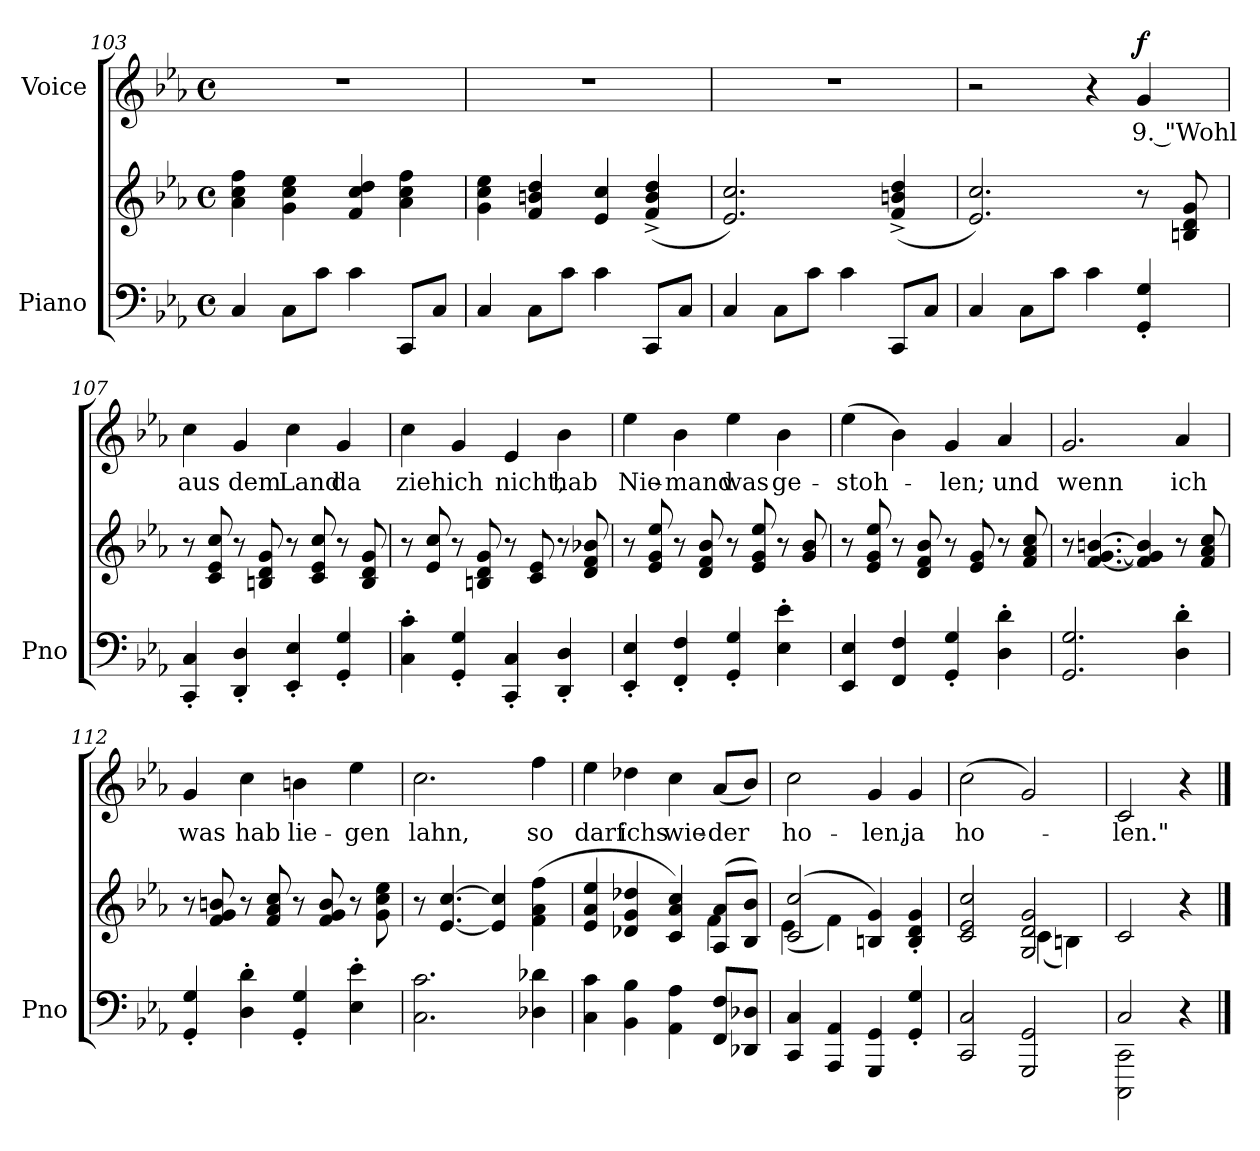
**kern	**kern	**kern	**text	**dynam
*part2	*part2	*part1	*part1	*part1
*staff3	*staff2	*staff1	*staff1	*staff1
*I"Piano	*	*I"Voice	*	*
*I'Pno	*	*	*	*
*clefF4	*clefG2	*clefG2	*	*
*k[b-e-a-]	*k[b-e-a-]	*k[b-e-a-]	*	*
*M4/4	*M4/4	*M4/4	*	*
*met(c)	*met(c)	*met(c)	*	*
=103	=103	=103	=103	=103
4C/	4a-\ 4cc\ 4ff\	1r	.	.
8C\L	4g\ 4cc\ 4ee-\	.	.	.
8c\J	.	.	.	.
4c\	4f/ 4cc/ 4dd/	.	.	.
8CC/L	4a-\ 4cc\ 4ff\	.	.	.
8C/J	.	.	.	.
=104	=104	=104	=104	=104
4C/	4g\ 4cc\ 4ee-\	1r	.	.
8C\L	4f/ 4bn/ 4dd/	.	.	.
8c\J	.	.	.	.
4c\	4e-/ 4cc/	.	.	.
8CC/L	(4f/^ 4b/^ 4dd/^	.	.	.
8C/J	.	.	.	.
!!LO:LB:g=z
=105	=105	=105	=105	=105
4C/	2.e-/ 2.cc/)	1r	.	.
8C\L	.	.	.	.
8c\J	.	.	.	.
4c\	.	.	.	.
8CC/L	(4f/^ 4bn/^ 4dd/^	.	.	.
8C/J	.	.	.	.
!!LO:LB:g=z
=106	=106	=106	=106	=106
4C/	2.e-/ 2.cc/)	2r	.	.
8C\L	.	.	.	.
8c\J	.	.	.	.
4c\	.	4r	.	.
!	!	!	!LO:LY:b	!LO:DY:b
4GG/' 4G/'	8r	4g/	9. "Wohl	f
.	8Bn/ 8d/ 8g/	.	.	.
=107	=107	=107	=107	=107
!	!	!	!LO:LY:b	!
4CC/' 4C/'	8r	4cc\	aus	.
.	8c/ 8e-/ 8cc/	.	.	.
!	!	!	!LO:LY:b	!
4DD/' 4D/'	8r	4g/	dem	.
.	8Bn/ 8d/ 8g/	.	.	.
!	!	!	!LO:LY:b	!
4EE-/' 4E-/'	8r	4cc\	Land	.
.	8c/ 8e-/ 8cc/	.	.	.
!	!	!	!LO:LY:b	!
4GG/' 4G/'	8r	4g/	da	.
.	8B/ 8d/ 8g/	.	.	.
=108	=108	=108	=108	=108
!	!	!	!LO:LY:b	!
4C\' 4c\'	8r	4cc\	zieh	.
.	8e-/ 8cc/	.	.	.
!	!	!	!LO:LY:b	!
4GG/' 4G/'	8r	4g/	ich	.
.	8Bn/ 8d/ 8g/	.	.	.
!	!	!	!LO:LY:b	!
4CC/' 4C/'	8r	4e-/	nicht,	.
.	8c/ 8e-/	.	.	.
!	!	!	!LO:LY:b	!
4DD/' 4D/'	8r	4b-\	hab	.
.	8d/ 8f/ 8b-X/	.	.	.
=109	=109	=109	=109	=109
!	!	!	!LO:LY:b	!
4EE-/' 4E-/'	8r	4ee-\	Nie-	.
.	8e-/ 8g/ 8ee-/	.	.	.
!	!	!	!LO:LY:b	!
4FF/' 4F/'	8r	4b-\	-mand	.
.	8d/ 8f/ 8b-/	.	.	.
!	!	!	!LO:LY:b	!
4GG/' 4G/'	8r	4ee-\	was	.
.	8e-/ 8g/ 8ee-/	.	.	.
!	!	!	!LO:LY:b	!
4E-\' 4e-\'	8r	4b-\	ge-	.
.	8g/ 8b-/	.	.	.
!!LO:PB:g=z
=110	=110	=110	=110	=110
!	!	!	!LO:LY:b	!
4EE-/ 4E-/	8r	(4ee-\	-stoh-	.
.	8e-/ 8g/ 8ee-/	.	.	.
4FF/ 4F/	8r	4b-\)	.	.
.	8d/ 8f/ 8b-/	.	.	.
!	!	!	!LO:LY:b	!
4GG/' 4G/'	8r	4g/	-len;	.
.	8e-/ 8g/	.	.	.
!	!	!	!LO:LY:b	!
4D\' 4d\'	8r	4a-/	und	.
.	8f/ 8a-/ 8cc/	.	.	.
!!LO:LB:g=z
=111	=111	=111	=111	=111
!	!	!	!LO:LY:b	!
2.GG/ 2.G/	8r	2.g/	wenn	.
.	[4.f/ [4.g/ [4.bn/	.	.	.
.	4f/] 4g/] 4b/]	.	.	.
!	!	!	!LO:LY:b	!
4D\' 4d\'	8r	4a-/	ich	.
.	8f/ 8a-/ 8cc/	.	.	.
=112	=112	=112	=112	=112
!	!	!	!LO:LY:b	!
4GG/' 4G/'	8r	4g/	was	.
.	8f/ 8g/ 8bn/	.	.	.
!	!	!	!LO:LY:b	!
4D\' 4d\'	8r	4cc\	hab	.
.	8f/ 8a-/ 8cc/	.	.	.
!	!	!	!LO:LY:b	!
4GG/' 4G/'	8r	4bn\	lie-	.
.	8f/ 8g/ 8b/	.	.	.
!	!	!	!LO:LY:b	!
4E-\' 4e-\'	8r	4ee-\	-gen	.
.	8g\ 8cc\ 8ee-\	.	.	.
=113	=113	=113	=113	=113
!	!	!	!LO:LY:b	!
2.C\ 2.c\	8r	2.cc\	lahn,	.
.	[4.e-/ [4.cc/	.	.	.
.	4e-/] 4cc/]	.	.	.
!	!	!	!LO:LY:b	!
4D-X\ 4d-X\	(4f\ 4a-\ 4ff\	4ff\	so	.
=114	=114	=114	=114	=114
*	*^	*	*	*
!	!	!	!	!LO:LY:b	!
4C\ 4c\	4e-/ 4a-/ 4ee-/	2.ryy	4ee-\	darf	.
!	!	!	!	!LO:LY:b	!
4BB-\ 4B-\	4d-X/ 4g/ 4dd-X/	.	4dd-X\	ichs	.
!	!	!	!	!LO:LY:b	!
4AA-\ 4A-\	4c/ 4a-/ 4cc/)	.	4cc\	wie-	.
!	!	!	!	!LO:LY:b	!
8FF/ 8F/L	(8A-/ 8a-/L	4f\	(8a-/L	-der	.
8DD-X/ 8D-X/J	8B-/ 8b-/J)	.	8b-/J)	.	.
=115	=115	=115	=115	=115	=115
!	!	!	!	!LO:LY:b	!
4CC/ 4C/	(2c/ 2cc/	(4e-\	2cc\	ho-	.
4AAA-/ 4AA-/	.	4f\)	.	.	.
!	!	!	!	!LO:LY:b	!
4GGG/ 4GG/	4Bn/ 4g/)	2ryy	4g/	-len,	.
!	!	!	!	!LO:LY:b	!
4GG/' 4G/'	4B/'< 4d/'< 4g/'<	.	4g/	ja	.
=116	=116	=116	=116	=116	=116
!	!	!	!	!LO:LY:b	!
2CC/ 2C/	2c/ 2e-/ 2cc/	2ryy	(2cc\	ho-	.
2GGG/ 2GG/	2G/ 2d/ 2g/	(4c\	2g/)	.	.
.	.	4Bn\)	.	.	.
!!LO:LB:g=z
=117	=117	=117	=117	=117	=117
*^	*	*	*	*	*
!	!	!	!	!	!LO:LY:b	!
*	*	*v	*v	*	*	*
2C/	2CCC\ 2CC\	2c/	2c/	-len."	.
4ryy	4r	4r	4r	.	.
*v	*v	*	*	*	*
==	==	==	==	==
*-	*-	*-	*-	*-
